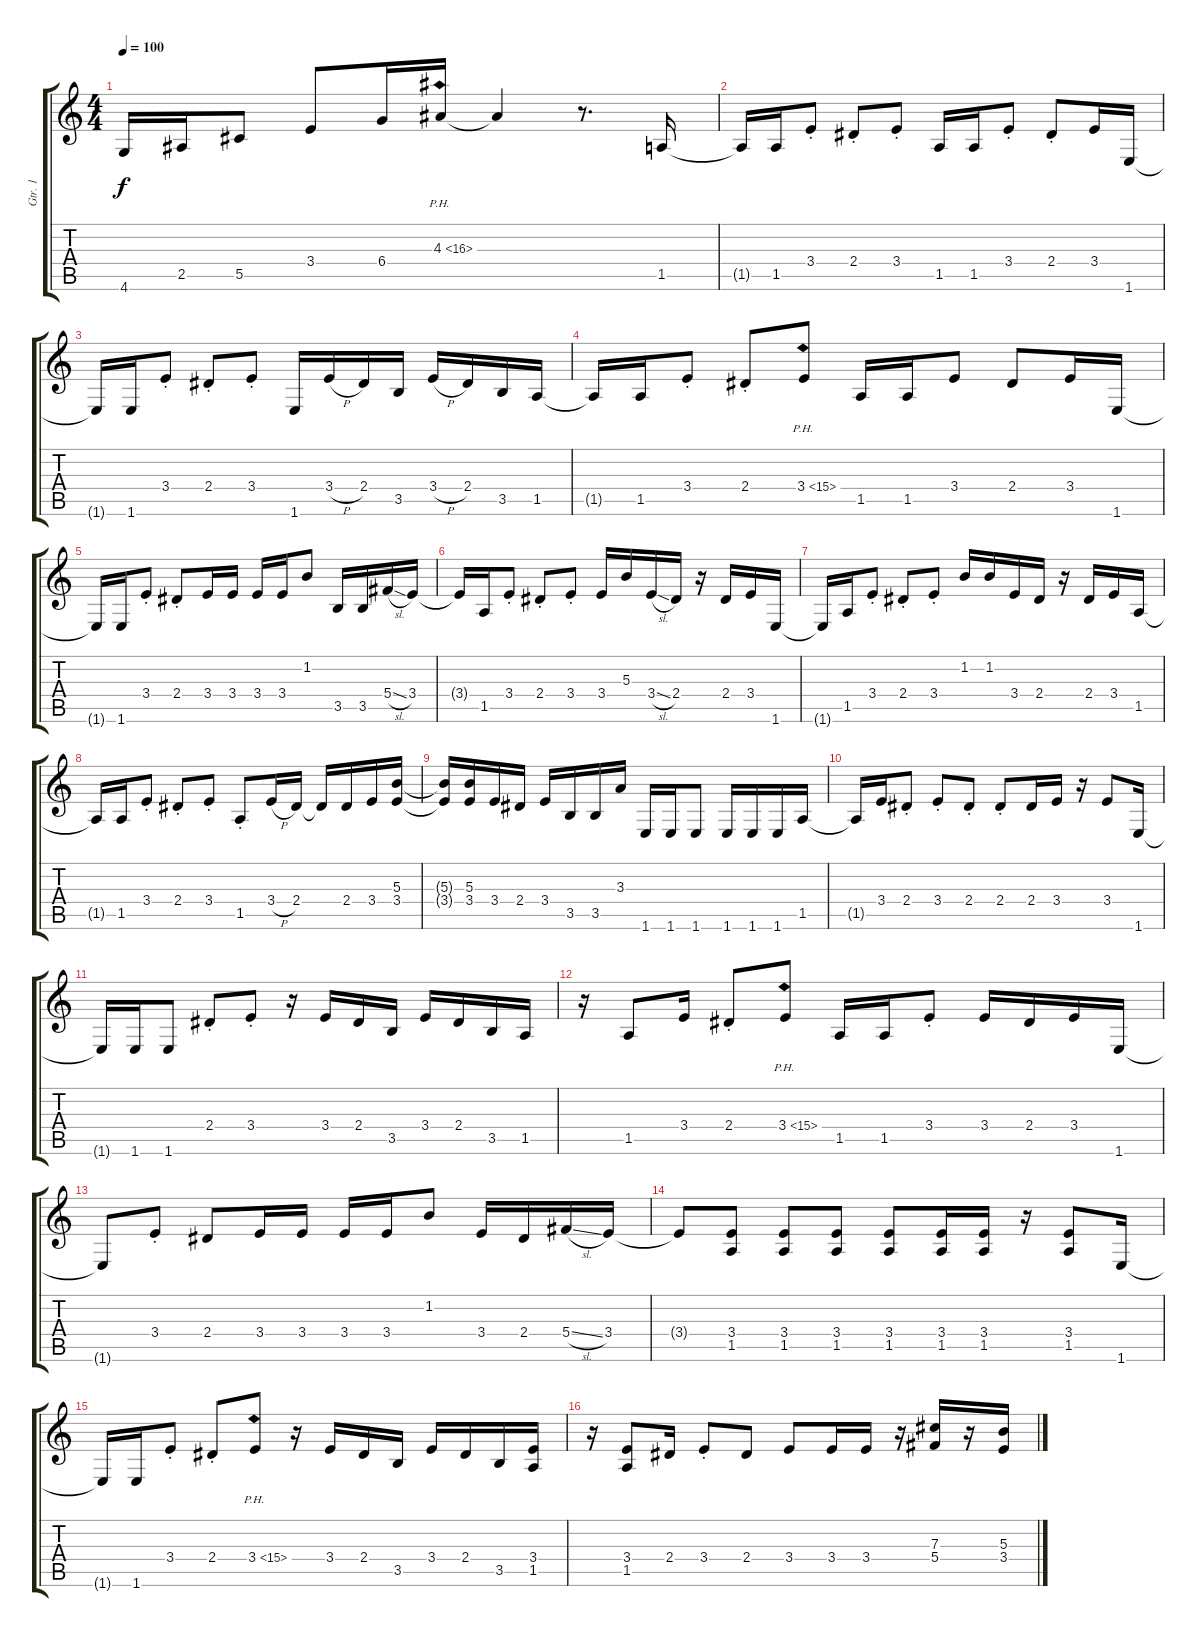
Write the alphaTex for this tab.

\track ("Gtr. 1" "Gtr. 1") {instrument distortionguitar}
\staff {score tabs}
\tuning (Eb4 Bb3 Gb3 Db3 Ab2 Eb2) {hide}
\ts (4 4)
\tempo 100
\clef g2
\ks c
4.6.16{dy f} 2.5.16 5.5.8 3.4.8 6.4.16 4.3{ph 12}.16 4.3{t}.4 r.8{d} 1.5.16 |
1.5{t}.16 1.5.16 3.4{st}.8 2.4{st}.8 3.4{st}.8 1.5.16 1.5.16 3.4{st}.8 2.4{st}.8 3.4.16 1.6.16 |
1.6{t}.16 1.6.16 3.4{st}.8 2.4{st}.8 3.4{st}.8 1.6.16 3.4{h}.16 2.4.16 3.5.16 3.4{h}.16 2.4.16 3.5.16 1.5.16 |
1.5{t}.16 1.5.16 3.4{st}.8 2.4{st}.8 3.4{ph 12}.8 1.5.16 1.5.16 3.4.8 2.4.8 3.4.16 1.6.16 |
1.6{t}.16 1.6.16 3.4{st}.8 2.4{st}.8 3.4.16 3.4.16 3.4.16 3.4.16 1.2.8 3.5.16 3.5.16 5.4{sl}.16 3.4.16 |
3.4{t}.16 1.5.16 3.4{st}.8 2.4{st}.8 3.4{st}.8 3.4.16 5.3.16 3.4{sl}.16 2.4.16 r.16 2.4.16 3.4.16 1.6.16 |
1.6{t}.16 1.5.16 3.4{st}.8 2.4{st}.8 3.4{st}.8 1.2.16 1.2.16 3.4.16 2.4.16 r.16 2.4.16 3.4.16 1.5.16 |
1.5{t}.16 1.5.16 3.4{st}.8 2.4{st}.8 3.4{st}.8 1.5{st}.8 3.4{h}.16 2.4.16 2.4{t}.16 2.4.16 3.4.16 (5.3 3.4).16 |
(5.3{t} 3.4{t}).16 (5.3 3.4).16 3.4.16 2.4.16 3.4.16 3.5.16 3.5.16 3.3.16 1.6.16 1.6.16 1.6.8 1.6.16 1.6.16 1.6.16 1.5.16 |
1.5{t}.16 3.4.16 2.4{st}.8 3.4{st}.8 2.4{st}.8 2.4{st}.8 2.4.16 3.4.16 r.16 3.4.8 1.6.16 |
1.6{t}.16 1.6.16 1.6.8 2.4{st}.8 3.4{st}.8 r.16 3.4.16 2.4.16 3.5.16 3.4.16 2.4.16 3.5.16 1.5.16 |
r.16 1.5.8 3.4.16 2.4{st}.8 3.4{ph 12}.8 1.5.16 1.5.16 3.4{st}.8 3.4.16 2.4.16 3.4.16 1.6.16 |
1.6{t}.8 3.4{st}.8 2.4.8 3.4.16 3.4.16 3.4.16 3.4.16 1.2.8 3.4.16 2.4.16 5.4{sl}.16 3.4.16 |
3.4{t}.8 (3.4 1.5).8 (3.4 1.5).8 (3.4 1.5).8 (3.4 1.5).8 (3.4 1.5).16 (3.4 1.5).16 r.16 (3.4 1.5).8 1.6.16 |
1.6{t}.16 1.6.16 3.4{st}.8 2.4{st}.8 3.4{ph 12}.8 r.16 3.4.16 2.4.16 3.5.16 3.4.16 2.4.16 3.5.16 (3.4 1.5).16 |
r.16 (3.4 1.5).8 2.4.16 3.4{st}.8 2.4.8 3.4.8 3.4.16 3.4.16 r.16 (7.3 5.4).16 r.16 (5.3 3.4).16
